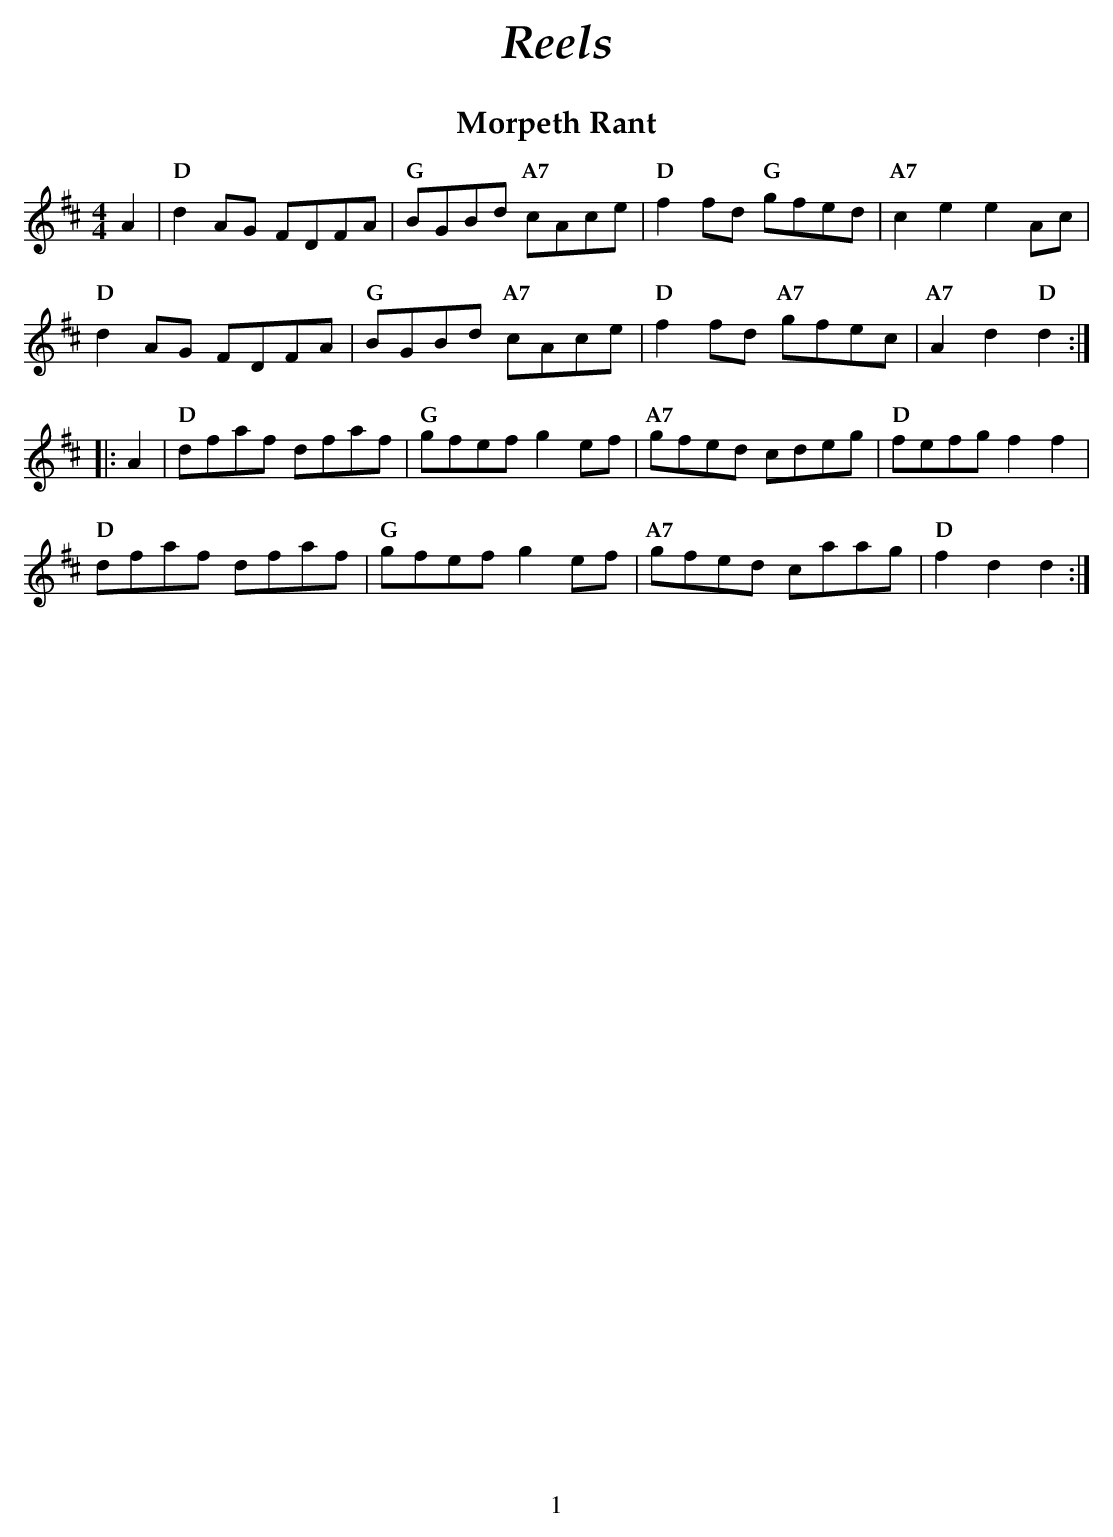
X:1
T:Morpeth Rant
M:4/4
L:1/8
K:D
A2 |\
"D" d2AG FDFA | "G" BGBd "A7" cAce | "D" f2fd "G" gfed | "A7" c2e2 e2Ac     |
"D" d2AG FDFA | "G" BGBd "A7" cAce | "D" f2fd "A7" gfec | "A7" A2d2 "D" d2 :|
|: A2  |\
"D" dfaf dfaf | "G" gfef g2ef | "A7" gfed cdeg | "D" fefg f2f2 |
"D" dfaf dfaf | "G" gfef g2ef | "A7" gfed caag | "D" f2 d2d2  :|
